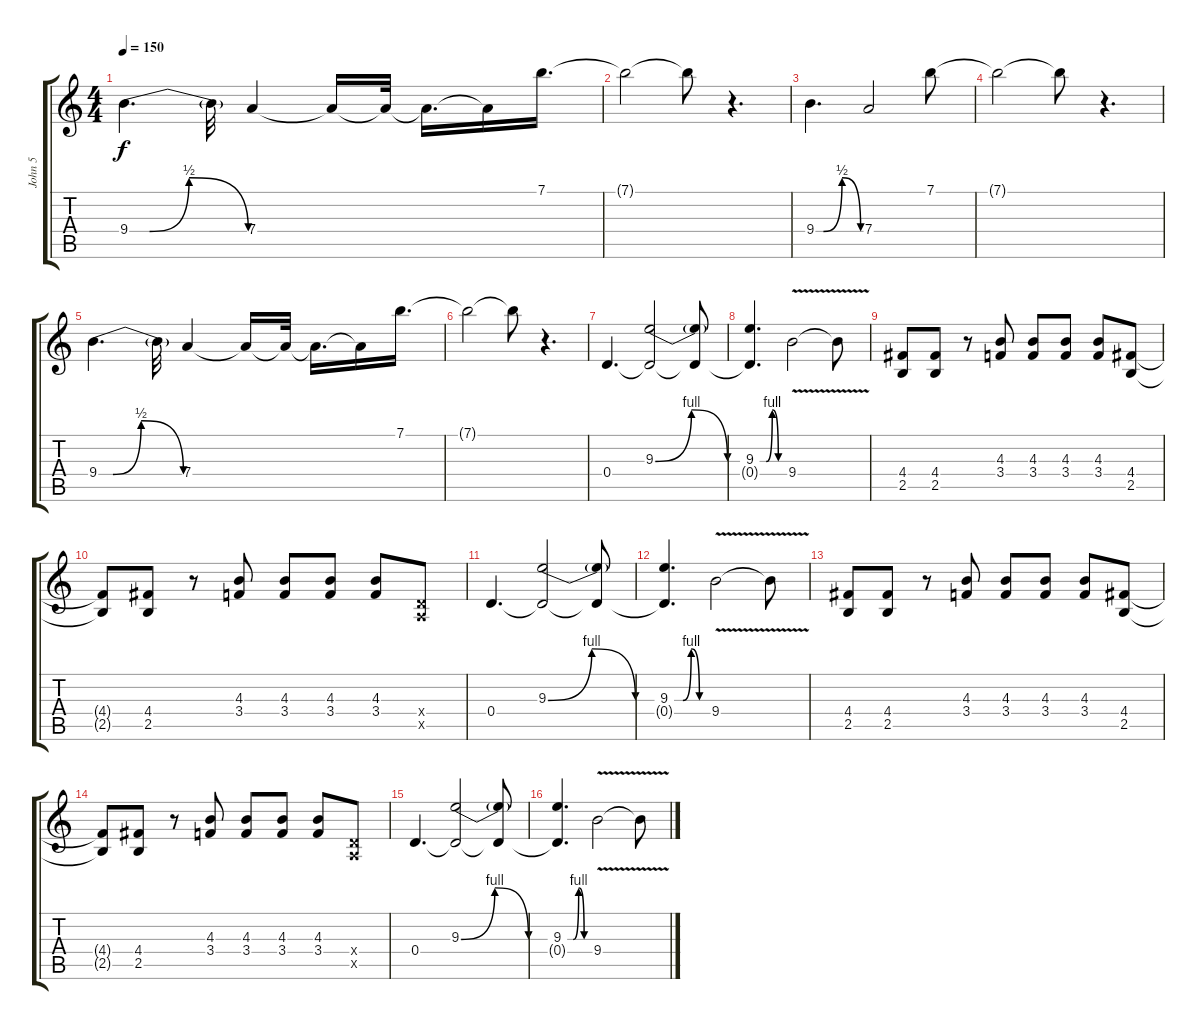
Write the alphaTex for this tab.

\track ("John 5" "John 5") {instrument distortionguitar}
\staff {score tabs}
\tuning (E4 B3 G3 D3 A2 E2) {hide}
\ts (4 4)
\tempo 150
\clef g2
\ks c
9.4{be (custom 0 0 10 0 30 2 60 0)}.4{d dy f} 9.4{t}.32 7.4.4 7.4{t}.16 7.4{t}.32 7.4{t}.16{d} 7.4{t}.16 7.1.16{d} |
7.1{t}.2 7.1{t}.8 r.4{d} |
9.4{be (custom 0 0 10 0 35 2 60 0)}.4{d} 7.4.2 7.1.8 |
7.1{t}.2 7.1{t}.8 r.4{d} |
9.4{be (custom 0 0 10 0 30 2 60 0)}.4{d} 9.4{t}.32 7.4.4 7.4{t}.16 7.4{t}.32 7.4{t}.16{d} 7.4{t}.16 7.1.16{d} |
7.1{t}.2 7.1{t}.8 r.4{d} |
0.4.4{d balance 4} (9.3{be (bendrelease 0 0 15 4 15 4 60 0)} 0.4{t}).2 (9.3{t} 0.4{t}).8 |
(9.3{be (custom 0 0 15 0 30 4 45 0 60 0)} 0.4{t}).4{d} 9.4{v}.2 9.4{t}.8 |
(4.4 2.5).8{volume 10} (4.4 2.5).8 r.8 (4.3 3.4).8 (4.3 3.4).8 (4.3 3.4).8 (4.3 3.4).8 (4.4 2.5).8 |
(4.4{t} 2.5{t}).8 (4.4 2.5).8 r.8 (4.3 3.4).8 (4.3 3.4).8 (4.3 3.4).8 (4.3 3.4).8 (0.4{x} 0.5{x}).8 |
0.4.4{d} (9.3{be (bendrelease 0 0 15 4 15 4 60 0)} 0.4{t}).2 (9.3{t} 0.4{t}).8 |
(9.3{be (custom 0 0 15 0 30 4 45 0 60 0)} 0.4{t}).4{d} 9.4{v}.2 9.4{t}.8 |
(4.4 2.5).8{volume 10} (4.4 2.5).8 r.8 (4.3 3.4).8 (4.3 3.4).8 (4.3 3.4).8 (4.3 3.4).8 (4.4 2.5).8 |
(4.4{t} 2.5{t}).8 (4.4 2.5).8 r.8 (4.3 3.4).8 (4.3 3.4).8 (4.3 3.4).8 (4.3 3.4).8 (0.4{x} 0.5{x}).8 |
0.4.4{d} (9.3{be (bendrelease 0 0 15 4 15 4 60 0)} 0.4{t}).2 (9.3{t} 0.4{t}).8 |
(9.3{be (custom 0 0 15 0 30 4 45 0 60 0)} 0.4{t}).4{d} 9.4{v}.2 9.4{t}.8
